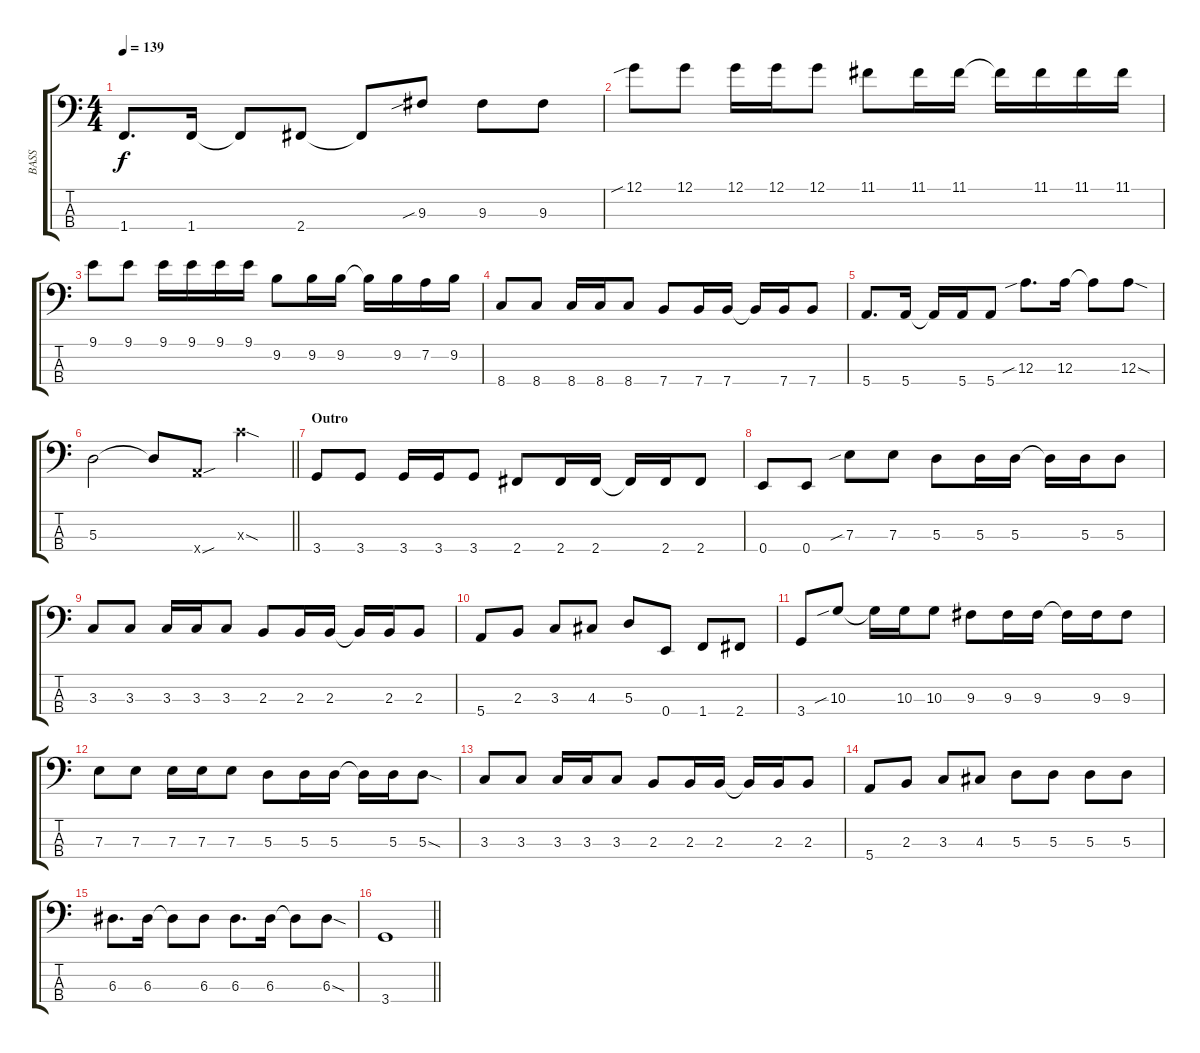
\track ("BASS" "BASS") {instrument electricbasspick}
\staff {score tabs}
\tuning (G2 D2 A1 E1) {hide}
\ts (4 4)
\tempo 139
\clef f4
\ks c
1.4.8{d dy f} 1.4.16 1.4{t}.8 2.4.8 2.4{t}.8 9.3{sib}.8 9.3.8 9.3.8 |
12.1{sib}.8 12.1.8 12.1.16 12.1.16 12.1.8 11.1.8 11.1.16 11.1.16 11.1{t}.16 11.1.16 11.1.16 11.1.16 |
9.1.8 9.1.8 9.1.16 9.1.16 9.1.16 9.1.16 9.2.8 9.2.16 9.2.16 9.2{t}.16 9.2.16 7.2.16 9.2.16 |
8.4.8 8.4.8 8.4.16 8.4.16 8.4.8 7.4.8 7.4.16 7.4.16 7.4{t}.16 7.4.16 7.4.8 |
5.4.8{d} 5.4.16 5.4{t}.16 5.4.16 5.4.8 12.3{sib}.8{d} 12.3.16 12.3{t}.8 12.3{sod}.8 |
\barLineRight lightlight
5.3.2 5.3{t}.8 5.4{sou x}.8 15.3{sod x}.4 |
\section ("" "Outro")
3.4.8 3.4.8 3.4.16 3.4.16 3.4.8 2.4.8 2.4.16 2.4.16 2.4{t}.16 2.4.16 2.4.8 |
0.4.8 0.4.8 7.3{sib}.8 7.3.8 5.3.8 5.3.16 5.3.16 5.3{t}.16 5.3.16 5.3.8 |
3.3.8 3.3.8 3.3.16 3.3.16 3.3.8 2.3.8 2.3.16 2.3.16 2.3{t}.16 2.3.16 2.3.8 |
5.4.8 2.3.8 3.3.8 4.3.8 5.3.8 0.4.8 1.4.8 2.4.8 |
3.4.8 10.3{sib}.8 10.3{t}.16 10.3.16 10.3.8 9.3.8 9.3.16 9.3.16 9.3{t}.16 9.3.16 9.3.8 |
7.3.8 7.3.8 7.3.16 7.3.16 7.3.8 5.3.8 5.3.16 5.3.16 5.3{t}.16 5.3.16 5.3{sod}.8 |
3.3.8 3.3.8 3.3.16 3.3.16 3.3.8 2.3.8 2.3.16 2.3.16 2.3{t}.16 2.3.16 2.3.8 |
5.4.8 2.3.8 3.3.8 4.3.8 5.3.8 5.3.8 5.3.8 5.3.8 |
6.3.8{d} 6.3.16 6.3{t}.8 6.3.8 6.3.8{d} 6.3.16 6.3{t}.8 6.3{sod}.8 |
\barLineRight lightlight
3.4.1
